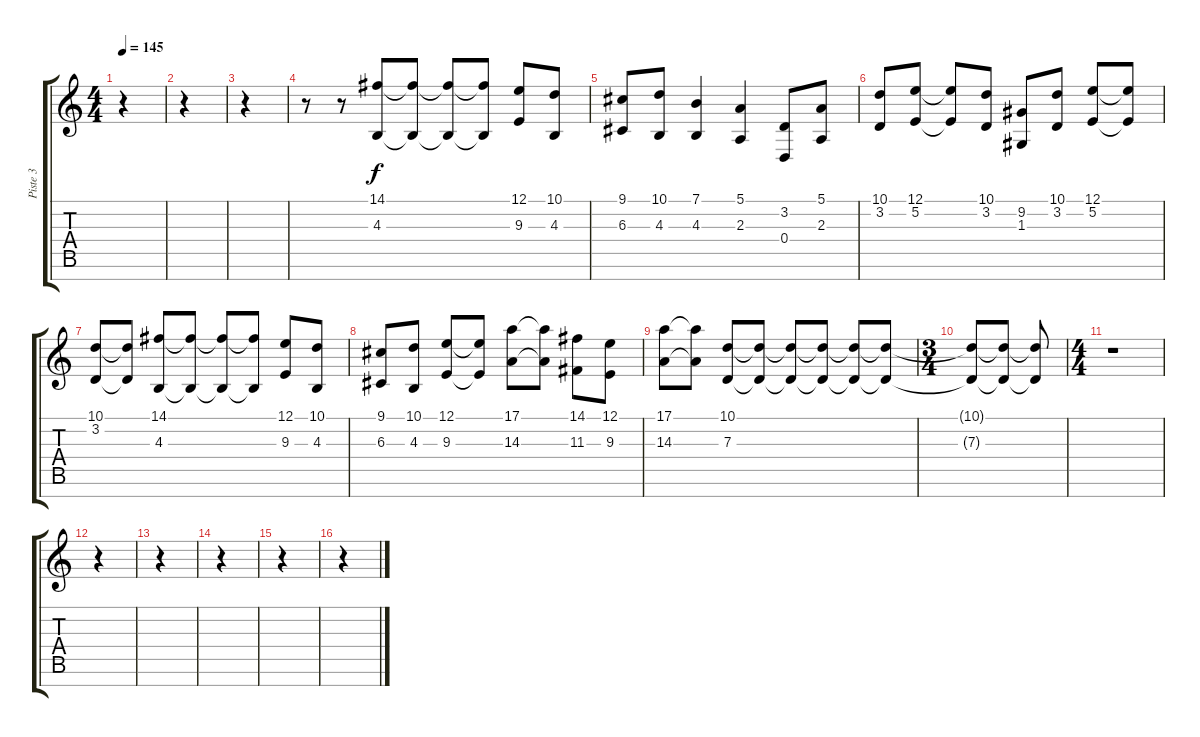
\track ("Piste 3" "Piste 3") {instrument acousticgrandpiano}
\staff {score tabs}
\tuning (E4 B3 G3 D3 A2 E2 B1) {hide}
\ts (4 4)
\tempo 145
\clef g2
\ks c
r.4{dy f} |
r.4 |
r.4 |
r.8 r.8 (14.1 4.3).8 (14.1{t} 4.3{t}).8 (14.1{t} 4.3{t}).8 (14.1{t} 4.3{t}).8 (12.1 9.3).8 (10.1 4.3).8 |
(9.1 6.3).8 (10.1 4.3).8 (7.1 4.3).4 (5.1 2.3).4 (3.2 0.4).8 (5.1 2.3).8 |
(10.1 3.2).8 (12.1 5.2).8 (12.1{t} 5.2{t}).8 (10.1 3.2).8 (9.2 1.3).8 (10.1 3.2).8 (12.1 5.2).8 (12.1{t} 5.2{t}).8 |
(10.1 3.2).8 (10.1{t} 3.2{t}).8 (14.1 4.3).8 (14.1{t} 4.3{t}).8 (14.1{t} 4.3{t}).8 (14.1{t} 4.3{t}).8 (12.1 9.3).8 (10.1 4.3).8 |
(9.1 6.3).8 (10.1 4.3).8 (12.1 9.3).8 (12.1{t} 9.3{t}).8 (17.1 14.3).8 (17.1{t} 14.3{t}).8 (14.1 11.3).8 (12.1 9.3).8 |
(17.1 14.3).8 (17.1{t} 14.3{t}).8 (10.1 7.3).8 (10.1{t} 7.3{t}).8 (10.1{t} 7.3{t}).8 (10.1{t} 7.3{t}).8 (10.1{t} 7.3{t}).8 (10.1{t} 7.3{t}).8 |
\ts (3 4)
(10.1{t} 7.3{t}).8 (10.1{t} 7.3{t}).8 (10.1{t} 7.3{t}).8 |
\ts (4 4)
r.1 |
r.4 |
r.4 |
r.4 |
r.4 |
r.4
